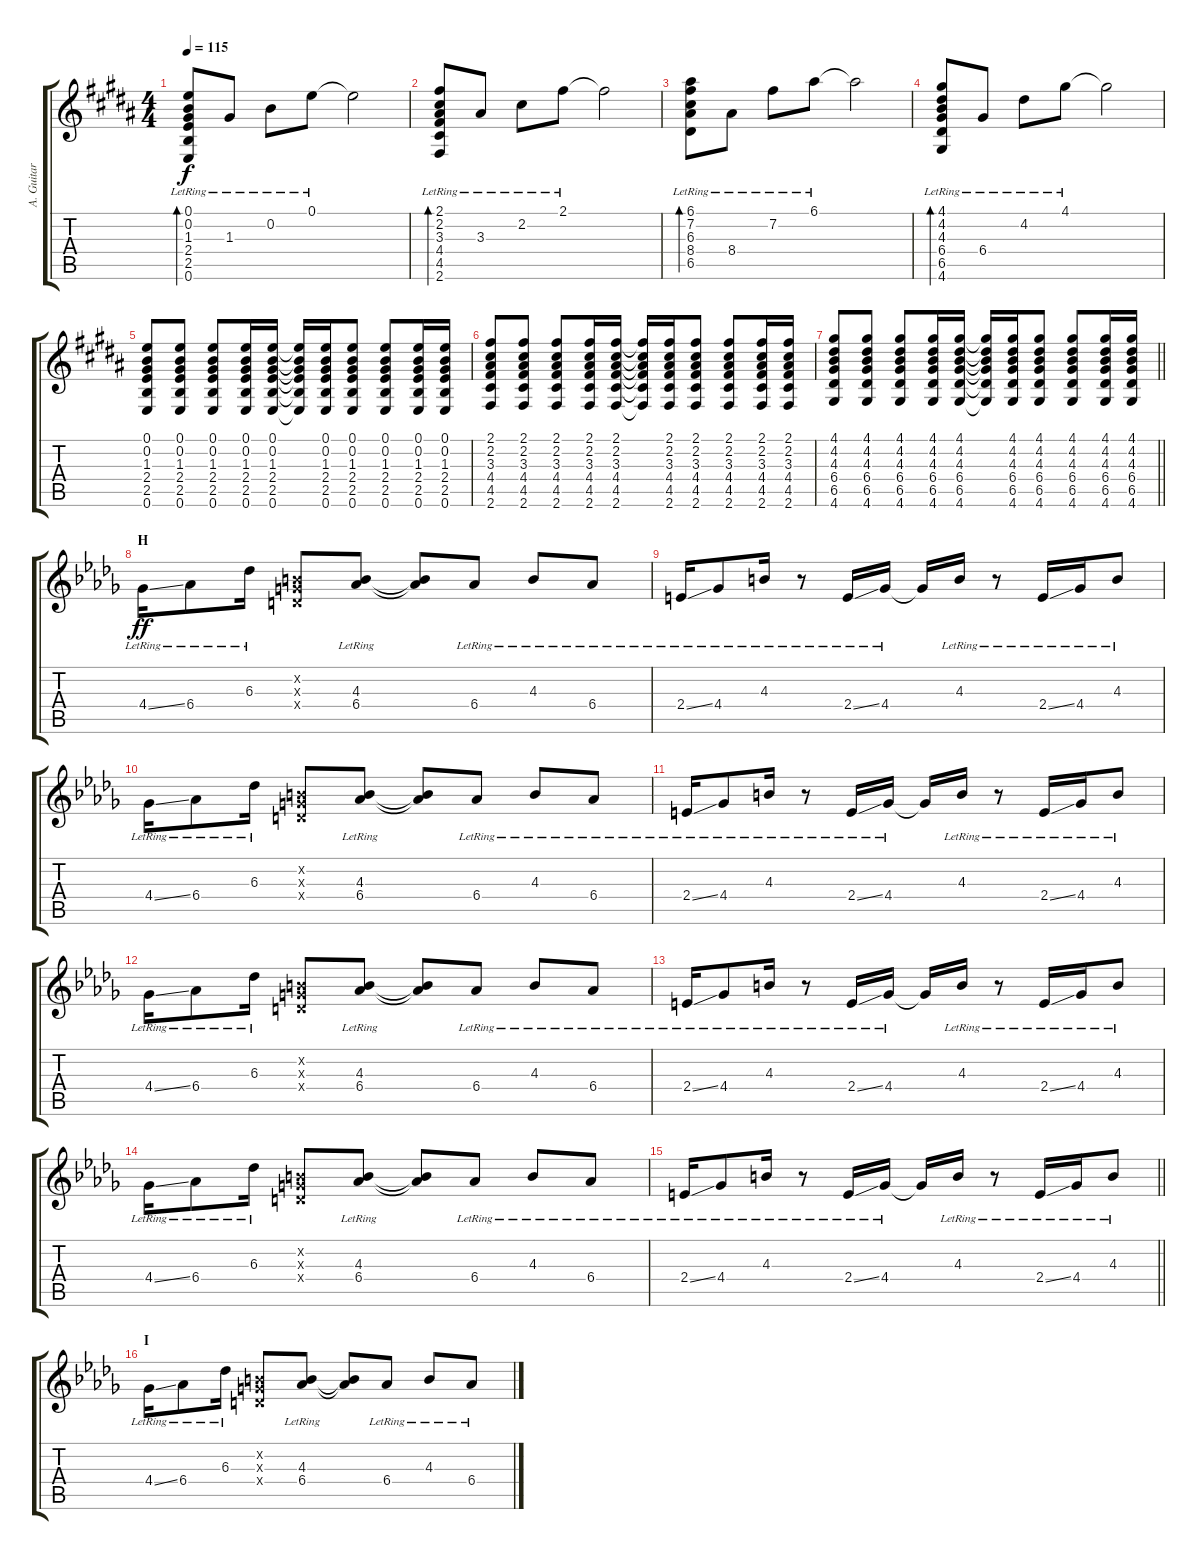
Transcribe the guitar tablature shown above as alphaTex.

\track ("A. Guitar" "A. Guitar") {instrument acousticguitarsteel}
\staff {score tabs}
\tuning (E4 B3 G3 D3 A2 E2) {hide}
\ts (4 4)
\tempo 115
\clef g2
\ks b
(0.1{lr} 0.2{lr} 1.3{lr} 2.4{lr} 2.5{lr} 0.6{lr}).8{bd 240 dy f} 1.3{lr}.8 0.2{lr}.8 0.1{lr}.8 0.1{t}.2 |
(2.1{lr} 2.2{lr} 3.3{lr} 4.4{lr} 4.5{lr} 2.6{lr}).8{bd 240} 3.3{lr}.8 2.2{lr}.8 2.1{lr}.8 2.1{t}.2 |
(6.1{lr} 7.2{lr} 6.3{lr} 8.4{lr} 6.5{lr}).8{bd 240} 8.4{lr}.8 7.2{lr}.8 6.1{lr}.8 6.1{t}.2 |
(4.1{lr} 4.2{lr} 4.3{lr} 6.4{lr} 6.5{lr} 4.6{lr}).8{bd 240} 6.4{lr}.8 4.2{lr}.8 4.1{lr}.8 4.1{t}.2 |
(0.1 0.2 1.3 2.4 2.5 0.6).8 (0.1 0.2 1.3 2.4 2.5 0.6).8 (0.1 0.2 1.3 2.4 2.5 0.6).8 (0.1 0.2 1.3 2.4 2.5 0.6).16 (0.1 0.2 1.3 2.4 2.5 0.6).16 (0.1{t} 0.2{t} 1.3{t} 2.4{t} 2.5{t} 0.6{t}).16 (0.1 0.2 1.3 2.4 2.5 0.6).16 (0.1 0.2 1.3 2.4 2.5 0.6).8 (0.1 0.2 1.3 2.4 2.5 0.6).8 (0.1 0.2 1.3 2.4 2.5 0.6).16 (0.1 0.2 1.3 2.4 2.5 0.6).16 |
(2.1 2.2 3.3 4.4 4.5 2.6).8 (2.1 2.2 3.3 4.4 4.5 2.6).8 (2.1 2.2 3.3 4.4 4.5 2.6).8 (2.1 2.2 3.3 4.4 4.5 2.6).16 (2.1 2.2 3.3 4.4 4.5 2.6).16 (2.1{t} 2.2{t} 3.3{t} 4.4{t} 4.5{t} 2.6{t}).16 (2.1 2.2 3.3 4.4 4.5 2.6).16 (2.1 2.2 3.3 4.4 4.5 2.6).8 (2.1 2.2 3.3 4.4 4.5 2.6).8 (2.1 2.2 3.3 4.4 4.5 2.6).16 (2.1 2.2 3.3 4.4 4.5 2.6).16 |
\barLineRight lightlight
(4.1 4.2 4.3 6.4 6.5 4.6).8 (4.1 4.2 4.3 6.4 6.5 4.6).8 (4.1 4.2 4.3 6.4 6.5 4.6).8 (4.1 4.2 4.3 6.4 6.5 4.6).16 (4.1 4.2 4.3 6.4 6.5 4.6).16 (4.1{t} 4.2{t} 4.3{t} 6.4{t} 6.5{t} 4.6{t}).16 (4.1 4.2 4.3 6.4 6.5 4.6).16 (4.1 4.2 4.3 6.4 6.5 4.6).8 (4.1 4.2 4.3 6.4 6.5 4.6).8 (4.1 4.2 4.3 6.4 6.5 4.6).16 (4.1 4.2 4.3 6.4 6.5 4.6).16 |
\section ("" "H")
\ks db
4.4{ss lr}.16{dy ff} 6.4{lr}.8 6.3{lr}.16 (0.2{x} 0.3{x} 0.4{x}).8 (4.3{lr} 6.4{lr}).8 (4.3{t} 6.4{t}).8 6.4{lr}.8 4.3{lr}.8 6.4{lr}.8 |
2.4{ss lr}.16 4.4{lr}.8 4.3{lr}.16 r.8 2.4{ss lr}.16 4.4{lr}.16 4.4{t}.16 4.3{lr}.16 r.8 2.4{ss lr}.16 4.4{lr}.16 4.3{lr}.8 |
4.4{ss lr}.16 6.4{lr}.8 6.3{lr}.16 (0.2{x} 0.3{x} 0.4{x}).8 (4.3{lr} 6.4{lr}).8 (4.3{t} 6.4{t}).8 6.4{lr}.8 4.3{lr}.8 6.4{lr}.8 |
2.4{ss lr}.16 4.4{lr}.8 4.3{lr}.16 r.8 2.4{ss lr}.16 4.4{lr}.16 4.4{t}.16 4.3{lr}.16 r.8 2.4{ss lr}.16 4.4{lr}.16 4.3{lr}.8 |
4.4{ss lr}.16 6.4{lr}.8 6.3{lr}.16 (0.2{x} 0.3{x} 0.4{x}).8 (4.3{lr} 6.4{lr}).8 (4.3{t} 6.4{t}).8 6.4{lr}.8 4.3{lr}.8 6.4{lr}.8 |
2.4{ss lr}.16 4.4{lr}.8 4.3{lr}.16 r.8 2.4{ss lr}.16 4.4{lr}.16 4.4{t}.16 4.3{lr}.16 r.8 2.4{ss lr}.16 4.4{lr}.16 4.3{lr}.8 |
4.4{ss lr}.16 6.4{lr}.8 6.3{lr}.16 (0.2{x} 0.3{x} 0.4{x}).8 (4.3{lr} 6.4{lr}).8 (4.3{t} 6.4{t}).8 6.4{lr}.8 4.3{lr}.8 6.4{lr}.8 |
\barLineRight lightlight
2.4{ss lr}.16 4.4{lr}.8 4.3{lr}.16 r.8 2.4{ss lr}.16 4.4{lr}.16 4.4{t}.16 4.3{lr}.16 r.8 2.4{ss lr}.16 4.4{lr}.16 4.3{lr}.8 |
\section ("" "I")
4.4{ss lr}.16 6.4{lr}.8 6.3{lr}.16 (0.2{x} 0.3{x} 0.4{x}).8 (4.3{lr} 6.4{lr}).8 (4.3{t} 6.4{t}).8 6.4{lr}.8 4.3{lr}.8 6.4{lr}.8
